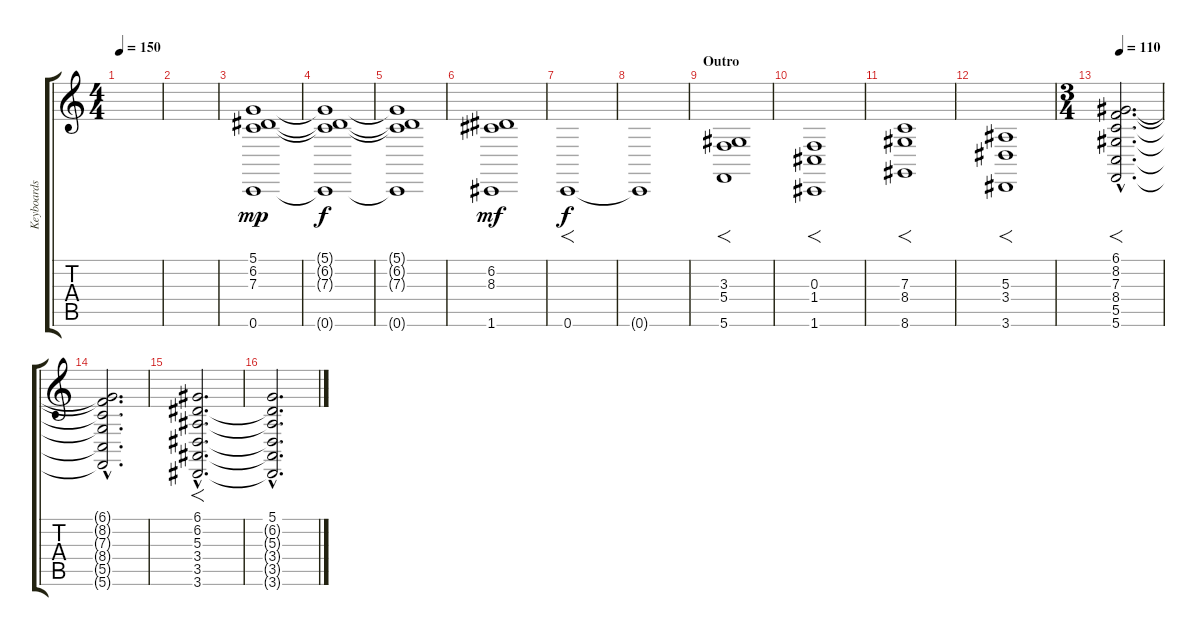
\track ("Keyboards" "Keyboards") {instrument stringensemble1}
\staff {score tabs}
\tuning (D4 A3 F3 C3 G2 C2) {hide}
\ts (4 4)
\tempo 150
\clef g2
\ks c
|
|
(5.1 6.2 7.3 0.6).1{dy mp} |
(5.1{t} 6.2{t} 7.3{t} 0.6{t}).1{dy f} |
(5.1{t} 6.2{t} 7.3{t} 0.6{t}).1 |
(6.2 8.3 1.6).1{dy mf} |
0.6.1{f dy f} |
0.6{t}.1 |
\section ("" "Outro")
(3.3 5.4 5.6).1{f} |
(0.3 1.4 1.6).1{f} |
(7.3 8.4 8.6).1{f} |
(5.3 3.4 3.6).1{f} |
\ts (3 4)
\tempo 110
(6.1{hac} 8.2{hac} 7.3{hac} 8.4{hac} 5.5{hac} 5.6{hac}).2{f d} |
(6.1{hac t} 8.2{hac t} 7.3{hac t} 8.4{hac t} 5.5{hac t} 5.6{hac t}).2{d} |
(6.1{hac} 6.2{hac} 5.3{hac} 3.4{hac} 3.5{hac} 3.6{hac}).2{f d} |
(5.1{hac} 6.2{hac t} 5.3{hac t} 3.4{hac t} 3.5{hac t} 3.6{hac t}).2{d}
